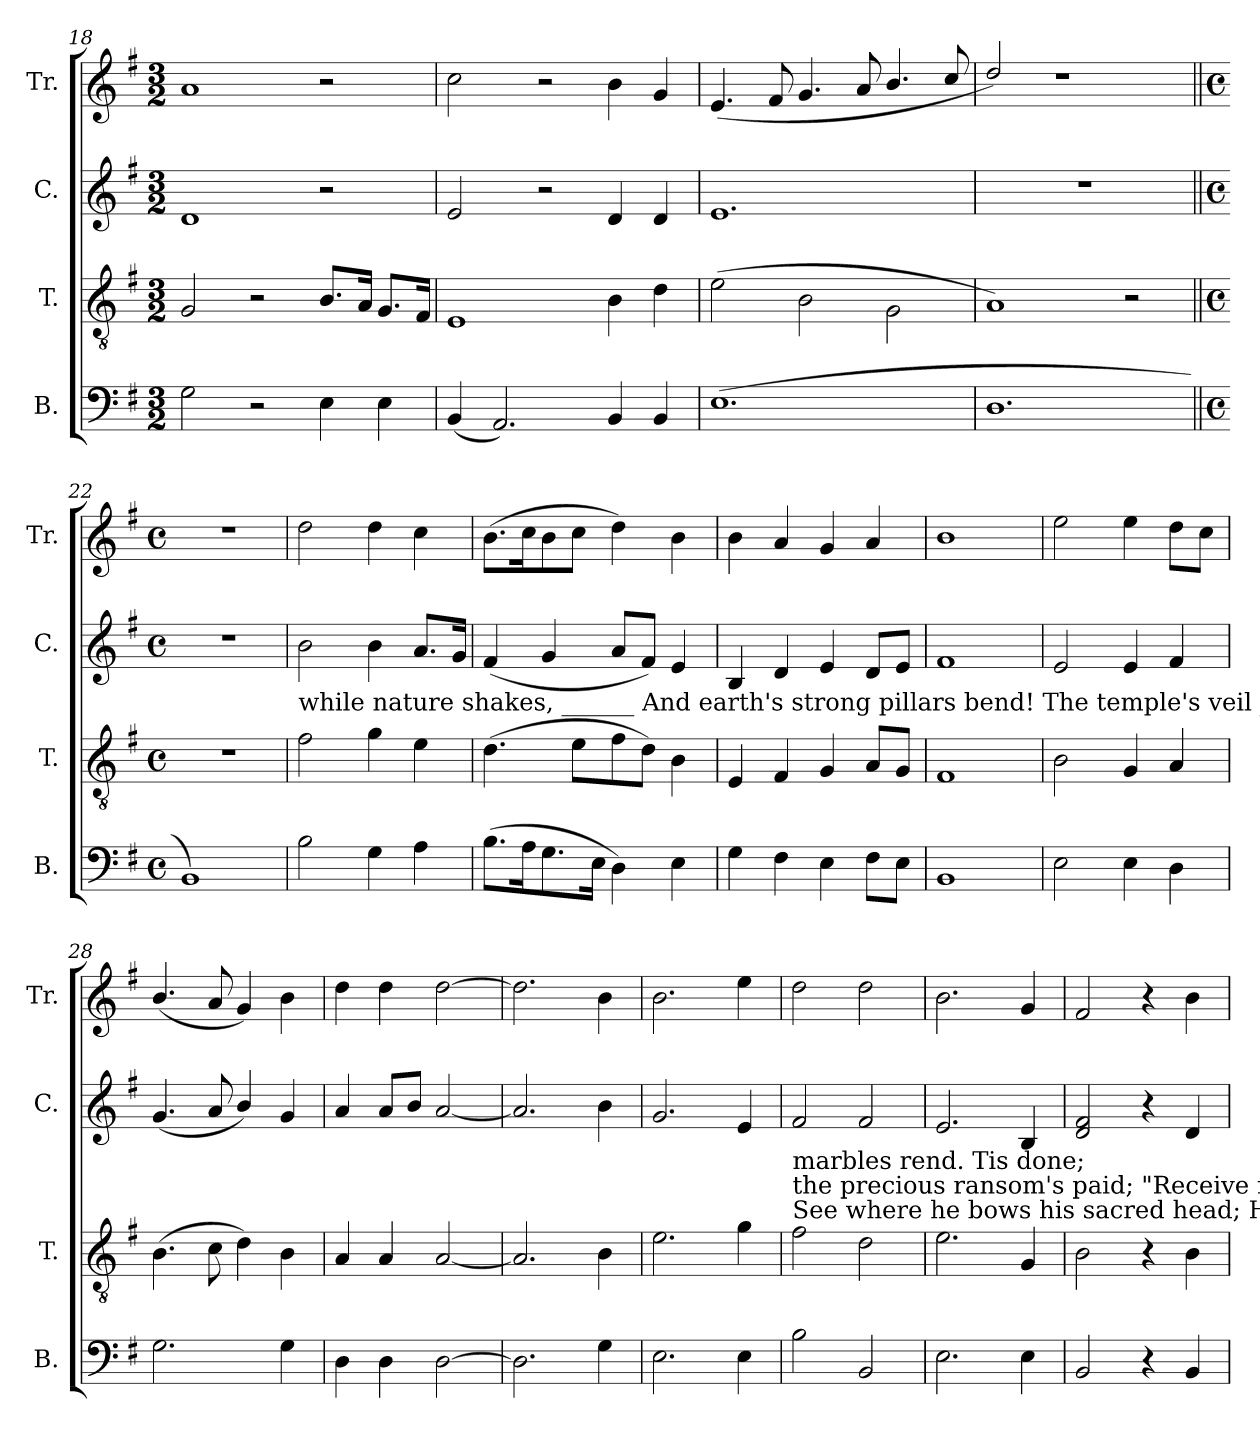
**kern	**kern	**kern	**kern
*part4	*part3	*part2	*part1
*staff4	*staff3	*staff2	*staff1
*I"B.	*I"T.	*I"C.	*I"Tr.
*I'B.	*I'T.	*I'C.	*I'Tr.
*clefF4	*clefGv2	*clefG2	*clefG2
*k[f#]	*k[f#]	*k[f#]	*k[f#]
*M3/2	*M3/2	*M3/2	*M3/2
=18	=18	=18	=18
2G\	2G/	1d	1a
2r	2r	.	.
4E\	8.B/L	2r	2r
.	16A/Jk	.	.
4E\	8.G/L	.	.
.	16F#/Jk	.	.
=19	=19	=19	=19
(4BB/	1E	2e/	2cc\
2.AA/)	.	.	.
.	.	2r	2r
4BB/	4B\	4d/	4b\
4BB/	4d\	4d/	4g/
=20	=20	=20	=20
(1.E	(2e\	1.e	(4.e/
.	.	.	8f#/
.	2B\	.	4.g/
.	.	.	8a/
.	2G\	.	4.b/
.	.	.	8cc/
=21	=21	=21	=21
1.D	1A)	1.r	2dd/)
.	.	.	1r
.	2r	.	.
=22||	=22||	=22||	=22||
*M4/4	*M4/4	*M4/4	*M4/4
*met(c)	*met(c)	*met(c)	*met(c)
1BB)	1r	1r	1r
!!LO:LB:g=z
=23	=23	=23	=23
!	!	!LO:TX:b:t=while nature shakes, ______ And earth's strong pillars bend!  The temple's  veil ______  in     sun–der breaks,       The  so  –  lid	!
2B\	2f#\	2b\	2dd\
4G\	4g\	4b\	4dd\
4A\	4e\	8.a/L	4cc\
.	.	16g/Jk	.
=24	=24	=24	=24
(8.B\L	(4.d\	(4f#/	(8.b\L
16A\K	.	.	16cc\K
8.G\	.	4g/	8b\
.	8e\L	.	8cc\J
16E\Jk	.	.	.
4D\)	8f#\	8a/L	4dd\)
.	8d\J)	8f#/J)	.
4E\	4B\	4e/	4b\
=25	=25	=25	=25
4G\	4E/	4B/	4b\
4F#\	4F#/	4d/	4a/
4E\	4G/	4e/	4g/
8F#\L	8A/L	8d/L	4a/
8E\J	8G/J	8e/J	.
=26	=26	=26	=26
1BB	1F#	1f#	1b
=27	=27	=27	=27
2E\	2B\	2e/	2ee\
4E\	4G/	4e/	4ee\
4D\	4A/	4f#/	8dd\L
.	.	.	8cc\J
=28	=28	=28	=28
2.G\	(4.B\	(4.g/	(4.b/
.	8c\	8a/	8a/
.	4d\)	4b/)	4g/)
4G\	4B\	4g/	4b\
=29	=29	=29	=29
4D\	4A/	4a/	4dd\
4D\	4A/	8a/L	4dd\
.	.	8b/J	.
[2D\	[2A/	[2a/	[2dd\
=30	=30	=30	=30
2.D\]	2.A/]	2.a/]	2.dd\]
4G\	4B\	4b\	4b\
=31	=31	=31	=31
2.E\	2.e\	2.g/	2.b\
4E\	4g\	4e/	4ee\
!!LO:LB:g=z
=32	=32	=32	=32
!	!	!LO:TX:b:t=marbles rend.  Tis  done;	!
!	!	!LO:TX:b:t=the precious ransom's paid; "Receive my soul!" he cries.	!
!	!	!LO:TX:b:t=See where he bows his sacred head;        He bows  his	!
2B\	2f#\	2f#/	2dd\
2BB/	2d\	2f#/	2dd\
=33	=33	=33	=33
2.E\	2.e\	2.e/	2.b\
4E\	4G/	4B/	4g/
=34	=34	=34	=34
2BB/	2B\	2d/ 2f#/	2f#/
4r	4r	4r	4r
4BB/	4B\	4d/	4b\
=	=	=	=
*-	*-	*-	*-
